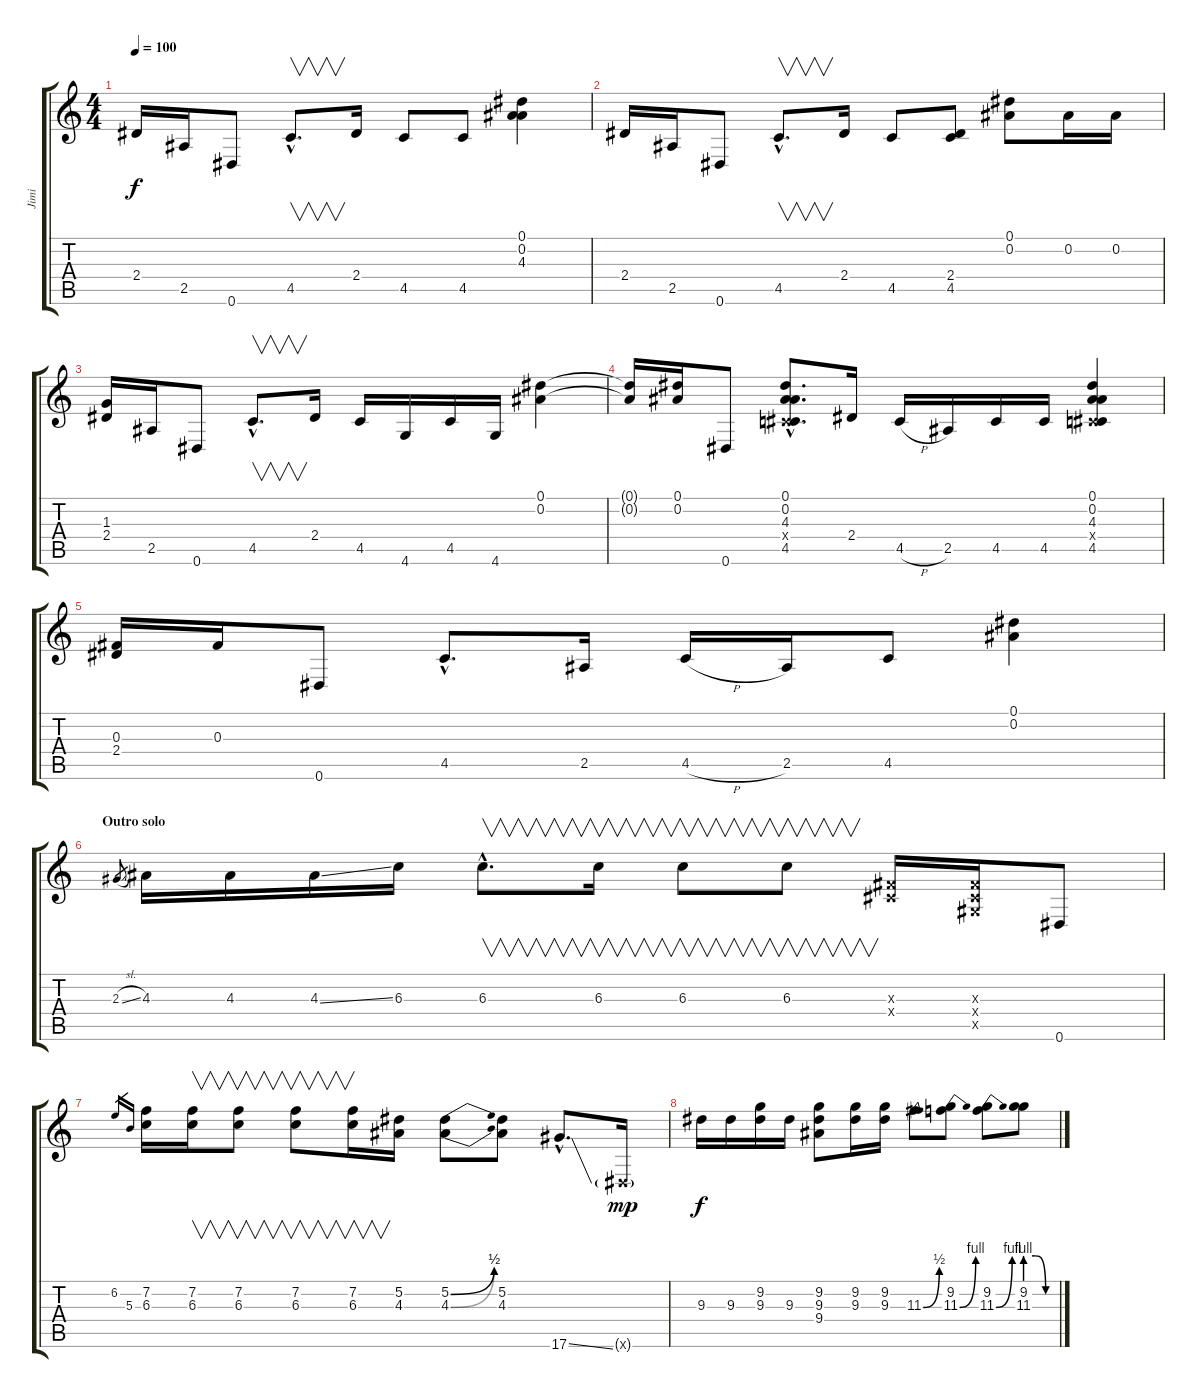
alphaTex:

\track ("Jimi" "Jimi") {instrument overdrivenguitar}
\staff {score tabs}
\tuning (Eb4 Bb3 Gb3 Db3 Ab2 Eb2) {hide}
\ts (4 4)
\tempo 100
\clef g2
\ks c
2.4.16{dy f} 2.5.16 0.6.8 4.5{hac}.8{v d} 2.4.16 4.5.8 4.5.8 (0.1 0.2 4.3).4 |
2.4.16 2.5.16 0.6.8 4.5{hac}.8{v d} 2.4.16 4.5.8 (2.4 4.5).8 (0.1 0.2).8 0.2.16 0.2.16 |
(1.3 2.4).16 2.5.16 0.6.8 4.5{hac}.8{v d} 2.4.16 4.5.16 4.6.16 4.5.16 4.6.16 (0.1 0.2).4 |
(0.1{t} 0.2{t}).16 (0.1 0.2).16 0.6.8 (0.1{hac} 0.2{hac} 4.3{hac} 0.4{hac x} 4.5{hac}).8{d} 2.4.16 4.5{h}.16 2.5.16 4.5.16 4.5.16 (0.1 0.2 4.3 0.4{x} 4.5).4 |
(0.3 2.4).16 0.3.16 0.6.8 4.5{hac}.8{d} 2.5.16 4.5{h}.16 2.5.16 4.5.8 (0.1 0.2).4 |
\section ("" "Outro solo")
2.3{sl}.8{gr} 4.3.16 4.3.16 4.3{ss}.16 6.3.16 6.3{hac}.8{v d} 6.3.16{v} 6.3.8{v} 6.3.8{v} (0.3{x} 0.4{x}).16 (0.3{x} 0.4{x} 0.5{x}).16 0.6.8 |
6.2.16{gr} 5.3.16{gr} (7.2 6.3).16 (7.2 6.3).16{v} (7.2 6.3).8{v} (7.2 6.3).8{v} (7.2 6.3).16{v} (5.2 4.3).16 (5.2{be (bend 0 0 60 2)} 4.3{be (bend 0 0 60 2)}).8 (5.2 4.3).8 17.6{ss hac}.8{d} 0.6{g x}.16{dy mp} |
9.3.16{dy f} 9.3.16 (9.2 9.3).16 9.3.16 (9.2 9.3 9.4).8 (9.2 9.3).16 (9.2 9.3).16 11.3{be (bend 0 0 60 2)}.8 (9.2 11.3{be (bend 0 0 60 4)}).8 (9.2 11.3{be (bend 0 0 60 4)}).8 (9.2 11.3{be (custom 0 4 20 4 40 0 60 0)}).8
